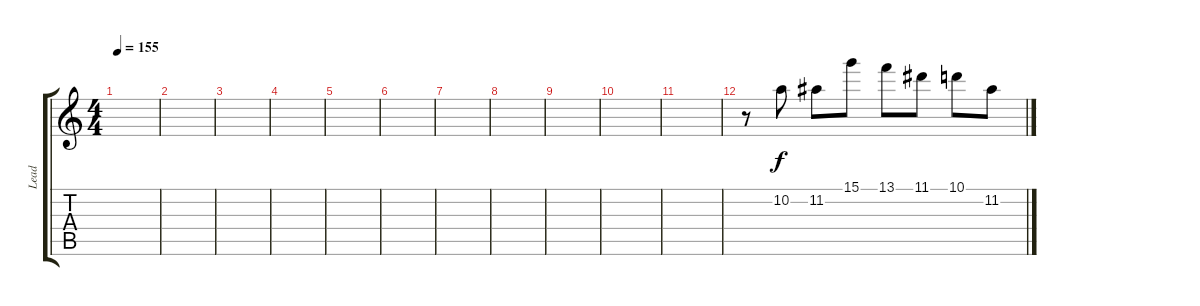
\track ("Lead" "Lead") {instrument overdrivenguitar}
\staff {score tabs}
\tuning (E4 B3 G3 D3 A2 E2) {hide}
\ts (4 4)
\tempo 155
\clef g2
\ks c
|
|
|
|
|
|
|
|
|
|
|
r.8 10.2.8{dy f} 11.2.8 15.1.8 13.1.8 11.1.8 10.1.8 11.2.8
